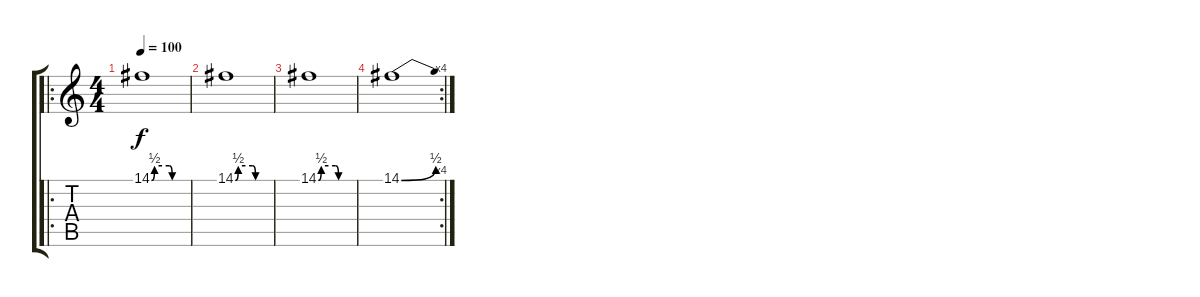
\track "" {instrument lead2sawtooth}
\staff {score tabs}
\tuning (E4 B3 G3 D3 A2 E2) {hide}
\ro
\ts (4 4)
\tempo 100
\clef g2
\ks c
14.1{be (custom 0 0 5 2 30 2 35 0 60 0)}.1{dy f} |
14.1{be (custom 0 0 5 2 30 2 35 0 60 0)}.1 |
14.1{be (custom 0 0 5 2 30 2 35 0 60 0)}.1 |
\rc 4
14.1{be (bend 0 0 60 2)}.1
